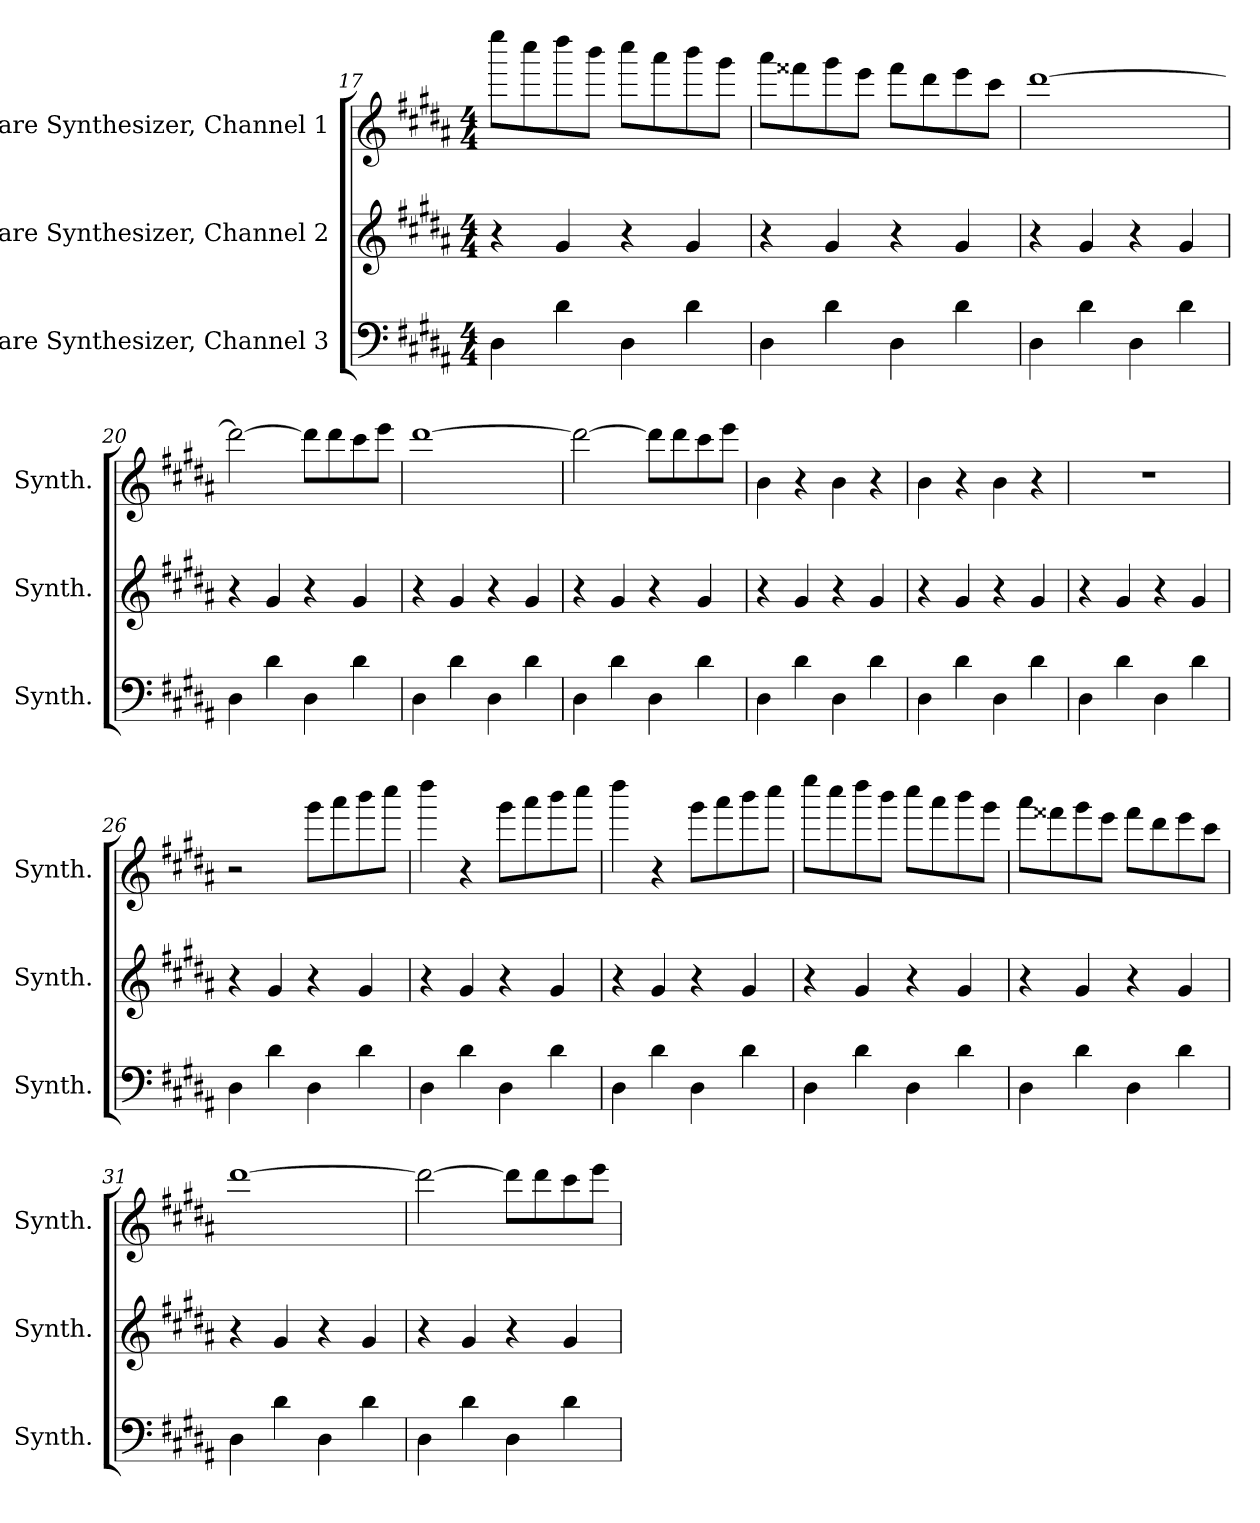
**kern	**kern	**kern
*part3	*part2	*part1
*staff3	*staff2	*staff1
*I"Square Synthesizer, Channel 3	*I"Square Synthesizer, Channel 2	*I"Square Synthesizer, Channel 1
*I'Synth.	*I'Synth.	*I'Synth.
*clefF4	*clefG2	*clefG2
*k[f#c#g#d#a#]	*k[f#c#g#d#a#]	*k[f#c#g#d#a#]
*M4/4	*M4/4	*M4/4
=17	=17	=17
4D#\	4r	8eeee\L
.	.	8cccc#\
4d#\	4g#/	8dddd#\
.	.	8bbb\J
4D#\	4r	8cccc#\L
.	.	8aaa#\
4d#\	4g#/	8bbb\
.	.	8ggg#\J
=18	=18	=18
4D#\	4r	8aaa#\L
.	.	8fff##X\
4d#\	4g#/	8ggg#\
.	.	8eee\J
4D#\	4r	8fff##\L
.	.	8ddd#\
4d#\	4g#/	8eee\
.	.	8ccc#\J
=19	=19	=19
4D#\	4r	[1ddd#
4d#\	4g#/	.
4D#\	4r	.
4d#\	4g#/	.
!!LO:PB:g=z
=20	=20	=20
4D#\	4r	2ddd#\_
4d#\	4g#/	.
4D#\	4r	8ddd#\L]
.	.	8ddd#\
4d#\	4g#/	8ccc#\
.	.	8eee\J
=21	=21	=21
4D#\	4r	[1ddd#
4d#\	4g#/	.
4D#\	4r	.
4d#\	4g#/	.
=22	=22	=22
4D#\	4r	2ddd#\_
4d#\	4g#/	.
4D#\	4r	8ddd#\L]
.	.	8ddd#\
4d#\	4g#/	8ccc#\
.	.	8eee\J
=23	=23	=23
4D#\	4r	4b\
4d#\	4g#/	4r
4D#\	4r	4b\
4d#\	4g#/	4r
=24	=24	=24
4D#\	4r	4b\
4d#\	4g#/	4r
4D#\	4r	4b\
4d#\	4g#/	4r
=25	=25	=25
4D#\	4r	1r
4d#\	4g#/	.
4D#\	4r	.
4d#\	4g#/	.
!!LO:LB:g=z
=26	=26	=26
4D#\	4r	2r
4d#\	4g#/	.
4D#\	4r	8ggg#\L
.	.	8aaa#\
4d#\	4g#/	8bbb\
.	.	8cccc#\J
=27	=27	=27
4D#\	4r	4dddd#\
4d#\	4g#/	4r
4D#\	4r	8ggg#\L
.	.	8aaa#\
4d#\	4g#/	8bbb\
.	.	8cccc#\J
=28	=28	=28
4D#\	4r	4dddd#\
4d#\	4g#/	4r
4D#\	4r	8ggg#\L
.	.	8aaa#\
4d#\	4g#/	8bbb\
.	.	8cccc#\J
=29	=29	=29
4D#\	4r	8eeee\L
.	.	8cccc#\
4d#\	4g#/	8dddd#\
.	.	8bbb\J
4D#\	4r	8cccc#\L
.	.	8aaa#\
4d#\	4g#/	8bbb\
.	.	8ggg#\J
!!LO:LB:g=z
=30	=30	=30
4D#\	4r	8aaa#\L
.	.	8fff##X\
4d#\	4g#/	8ggg#\
.	.	8eee\J
4D#\	4r	8fff##\L
.	.	8ddd#\
4d#\	4g#/	8eee\
.	.	8ccc#\J
=31	=31	=31
4D#\	4r	[1ddd#
4d#\	4g#/	.
4D#\	4r	.
4d#\	4g#/	.
=32	=32	=32
4D#\	4r	2ddd#\_
4d#\	4g#/	.
4D#\	4r	8ddd#\L]
.	.	8ddd#\
4d#\	4g#/	8ccc#\
.	.	8eee\J
=	=	=
*-	*-	*-
